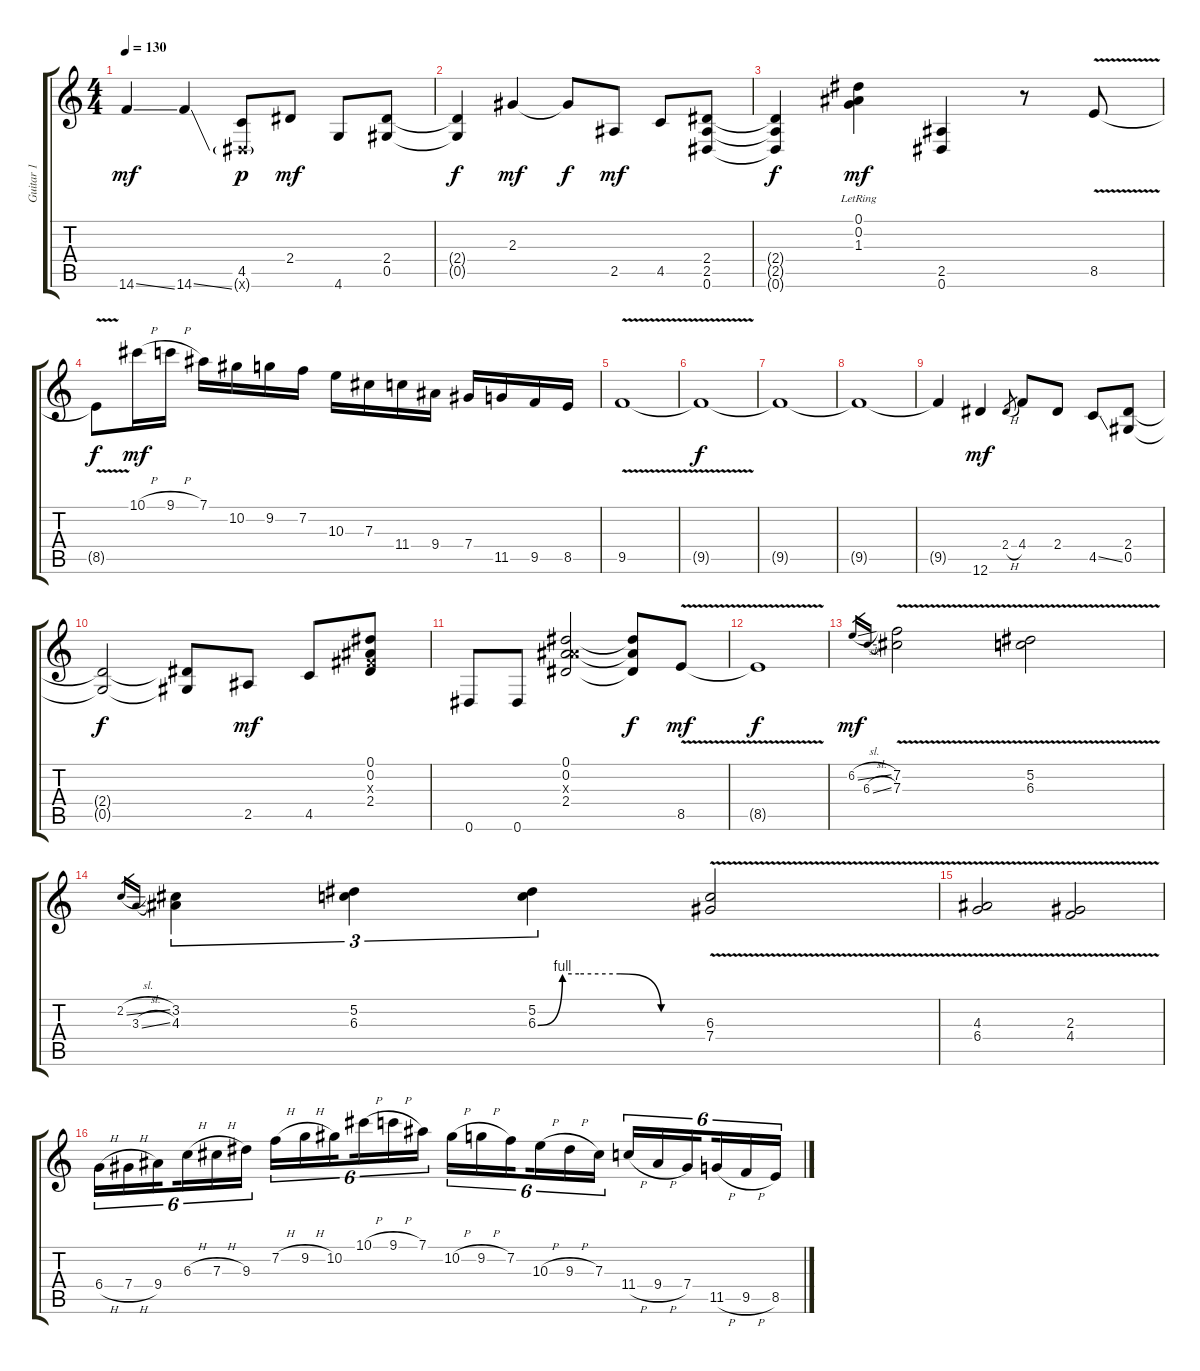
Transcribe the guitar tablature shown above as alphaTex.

\track ("Guitar 1" "Guitar 1") {instrument overdrivenguitar}
\staff {score tabs}
\tuning (Eb4 Bb3 Gb3 Db3 Ab2 Eb2) {hide}
\ts (4 4)
\tempo 130
\clef g2
\ks c
14.6{ss}.4{dy mf} 14.6{ss}.4 (4.5 0.6{g x}).8{dy p} 2.4.8{dy mf} 4.6.8 (2.4 0.5).8 |
(2.4{t} 0.5{t}).4{dy f} 2.3.4{dy mf} 2.3{t}.8{dy f} 2.5.8{dy mf} 4.5.8 (2.4 2.5 0.6).8 |
(2.4{t} 2.5{t} 0.6{t}).4{dy f} (0.1{lr} 0.2{lr} 1.3{lr}).4{dy mf} (2.5 0.6).4 r.8 8.5{v}.8 |
8.5{t}.8{dy f} 10.1{h}.16{dy mf} 9.1{h}.16 7.1.16 10.2.16 9.2.16 7.2.16 10.3.16 7.3.16 11.4.16 9.4.16 7.4.16 11.5.16 9.5.16 8.5.16 |
9.5{v}.1 |
9.5{t}.1{dy f} |
9.5{t}.1 |
9.5{t}.1 |
9.5{t}.4 12.6.4{dy mf} 2.4{h}.8{gr} 4.4.8 2.4.8 4.5{ss}.8 (2.4 0.5).8 |
(2.4{t} 0.5{t}).2{dy f} (2.4{t} 0.5{t}).8 2.5.8{dy mf} 4.5.8 (0.1 0.2 0.3{x} 2.4).8 |
0.6.8 0.6.8 (0.1 0.2 4.3{x} 2.4).2 (0.1{t} 0.2{t} 2.4{t}).8{dy f} 8.5{v}.8{dy mf} |
8.5{t}.1{dy f} |
6.2{sl}.16{gr dy mf} 6.3{sl}.16{gr} (7.2{v} 7.3{v}).2 (5.2{v} 6.3{v}).2 |
2.2{sl}.16{gr} 3.3{sl}.16{gr} (3.2 4.3).4{tu (3 2)} (5.2 6.3).4{tu (3 2)} (5.2 6.3{be (custom 0 0 9 4 15 4 30 4 45 0 60 0)}).4{tu (3 2)} (6.3{v} 7.4{v}).2 |
(4.3{v} 6.4{v}).2 (2.3{v} 4.4{v}).2 |
6.4{h}.16{tu (6 4)} 7.4{h}.16{tu (6 4)} 9.4.16{tu (6 4) beam splitsecondary} 6.3{h}.16{tu (6 4)} 7.3{h}.16{tu (6 4)} 9.3.16{tu (6 4)} 7.2{h}.16{tu (6 4)} 9.2{h}.16{tu (6 4)} 10.2.16{tu (6 4) beam splitsecondary} 10.1{h}.16{tu (6 4)} 9.1{h}.16{tu (6 4)} 7.1.16{tu (6 4)} 10.2{h}.16{tu (6 4)} 9.2{h}.16{tu (6 4)} 7.2.16{tu (6 4) beam splitsecondary} 10.3{h}.16{tu (6 4)} 9.3{h}.16{tu (6 4)} 7.3.16{tu (6 4)} 11.4{h}.16{tu (6 4)} 9.4{h}.16{tu (6 4)} 7.4.16{tu (6 4) beam splitsecondary} 11.5{h}.16{tu (6 4)} 9.5{h}.16{tu (6 4)} 8.5.16{tu (6 4)}
